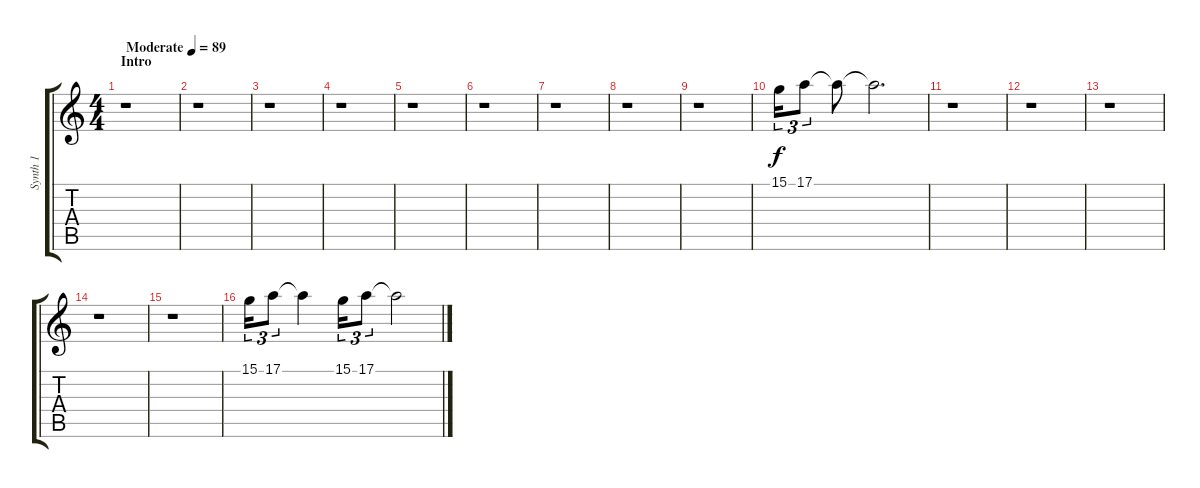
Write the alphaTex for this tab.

\track ("Synth 1" "Synth 1") {instrument fx4atmosphere}
\staff {score tabs}
\tuning (E4 B3 G3 D3 A2 D2) {hide}
\ts (4 4)
\section ("" "Intro")
\tempo (89 "Moderate")
\clef g2
\ks c
r.1{dy f instrument fx4atmosphere} |
r.1 |
r.1 |
r.1 |
r.1 |
r.1 |
r.1 |
r.1 |
r.1 |
15.1.16{tu (3 2)} 17.1.8{tu (3 2)} 17.1{t}.8{volume 0} 17.1{t}.2{d} |
r.1 |
r.1 |
r.1 |
r.1 |
r.1{volume 8} |
15.1.16{tu (3 2)} 17.1.8{tu (3 2)} 17.1{t}.4 15.1.16{tu (3 2)} 17.1.8{tu (3 2)} 17.1{t}.2{volume 0}
